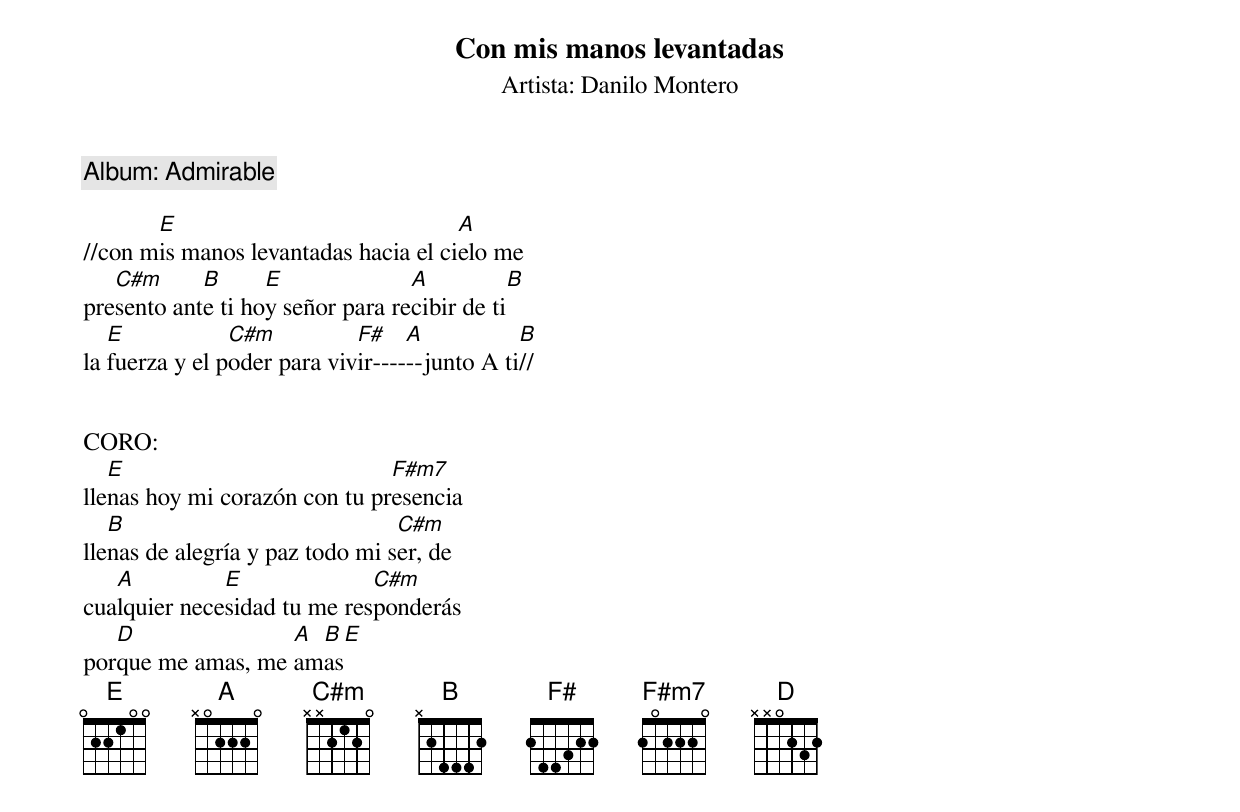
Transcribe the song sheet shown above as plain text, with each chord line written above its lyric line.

Con mis manos levantadas
Artista: Danilo Montero
Album: Admirable

       E                              A
//con mis manos levantadas hacia el cielo me
   C#m      B      E              A          B
presento ante ti hoy señor para recibir de ti
   E            C#m          F#    A           B
la fuerza y el poder para vivir------junto A ti//


CORO:
   E                           F#m7
llenas hoy mi corazón con tu presencia
   B                             C#m
llenas de alegría y paz todo mi ser, de
   A          E              C#m
cualquier necesidad tu me responderás
   D               A B  E
porque me amas, me amas
